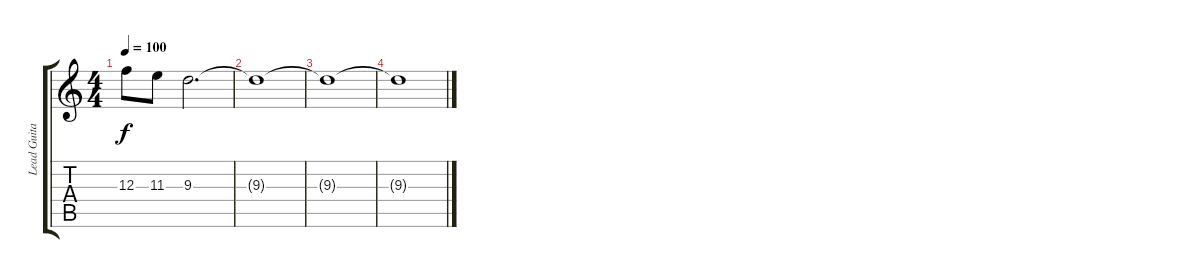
\track ("Lead Guitar" "Lead Guita") {instrument distortionguitar}
\staff {score tabs}
\tuning (D4 A3 F3 C3 G2 D2) {hide}
\ts (4 4)
\tempo 100
\clef g2
\ks c
12.3.8{dy f} 11.3.8 9.3.2{d} |
9.3{t}.1 |
9.3{t}.1 |
9.3{t}.1
